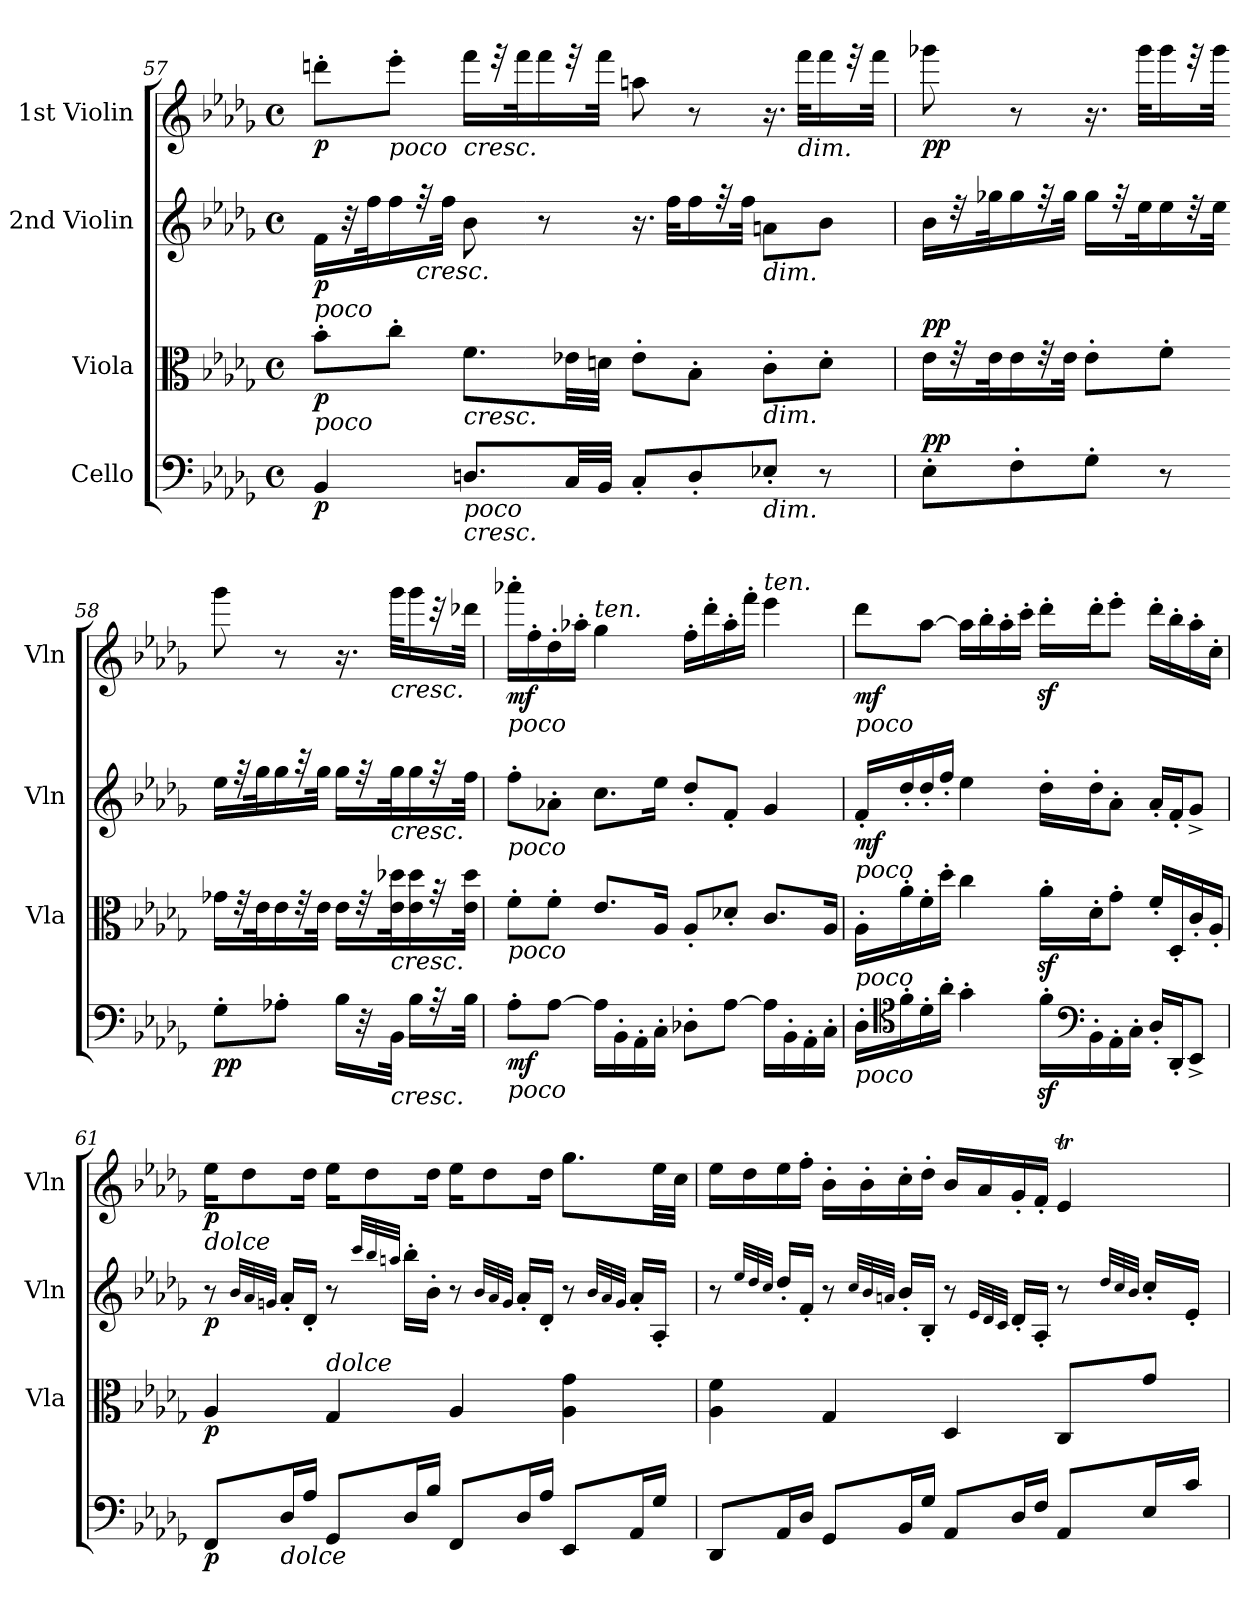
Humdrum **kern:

**kern	**dynam	**kern	**dynam	**kern	**dynam	**kern	**dynam
*part4	*part4	*part3	*part3	*part2	*part2	*part1	*part1
*staff4	*staff4	*staff3	*staff3	*staff2	*staff2	*staff1	*staff1
*I"Cello	*	*I"Viola	*	*I"2nd Violin	*	*I"1st Violin	*
*	*	*I'Vla	*	*I'Vln	*	*I'Vln	*
*clefF4	*	*clefC3	*	*clefG2	*	*clefG2	*
*k[b-e-a-d-g-]	*	*k[b-e-a-d-g-]	*	*k[b-e-a-d-g-]	*	*k[b-e-a-d-g-]	*
*D-:	*	*D-:	*	*D-:	*	*D-:	*
*M4/4	*	*M4/4	*	*M4/4	*	*M4/4	*
*met(c)	*	*met(c)	*	*met(c)	*	*met(c)	*
=57	=57	=57	=57	=57	=57	=57	=57
!	!	!	!	!LO:TX:b:i:t=poco	!	!	!
!	!	!LO:TX:b:i:t=poco	!	!	!	!	!
!	!LO:DY:b	!	!LO:DY:b	!	!LO:DY:b	!	!LO:DY:b
4BB-/	p	8b-'\L	p	16f\LL	p	8dddn'\L	p
.	.	.	.	32r	.	.	.
.	.	.	.	32ff\K	.	.	.
!	!	!	!	!	!	!LO:TX:b:i:t=poco	!
.	.	8cc'\J	.	16ff\	.	8eee-'\J	.
!	!	!	!	!LO:TX:b:i:t=cresc.	!	!	!
.	.	.	.	32r	.	.	.
.	.	.	.	32ff\JJk	.	.	.
!	!	!	!	!	!	!LO:TX:b:i:t=cresc.	!
!	!	!LO:TX:b:i:t=cresc.	!	!	!	!	!
!LO:TX:b:i:t=poco	!	!	!	!	!	!	!
!LO:TX:b:i:t=cresc.	!	!	!	!	!	!	!
8.Dn/L	.	8.f\L	.	8b-\	.	16fff\LL	.
.	.	.	.	.	.	32r	.
.	.	.	.	.	.	32fff\K	.
.	.	.	.	8r	.	16fff\	.
32C/LL	.	32e-X\LL	.	.	.	32r	.
32BB-/JJJ	.	32dn\JJJ	.	.	.	32fff\JJk	.
8C'/L	.	8e-'\L	.	16.r	.	8aan\	.
.	.	.	.	32ff\KLL	.	.	.
8D'/	.	8B-'\J	.	16ff\	.	8r	.
.	.	.	.	32r	.	.	.
.	.	.	.	32ff\JJk	.	.	.
!	!	!	!	!LO:TX:b:i:t=dim.	!	!	!
!	!	!LO:TX:b:i:t=dim.	!	!	!	!	!
!LO:TX:b:i:t=dim.	!	!	!	!	!	!	!
8E-X'/J	.	8c'\L	.	8an\L	.	16.r	.
!	!	!	!	!	!	!LO:TX:b:i:t=dim.	!
.	.	.	.	.	.	32fff\KLL	.
8r	.	8d'\J	.	8b-\J	.	16fff\	.
.	.	.	.	.	.	32r	.
.	.	.	.	.	.	32fff\JJk	.
!!LO:PB:g=z
=58	=58	=58	=58	=58	=58	=58	=58
!	!LO:DY:a	!	!LO:DY:a	!	!	!	!LO:DY:b
8E-'\L	pp	16e-\LL	pp	16b-\LL	.	8ggg-X\	pp
.	.	32r	.	32r	.	.	.
.	.	32e-\K	.	32gg-X\K	.	.	.
8F'\	.	16e-\	.	16gg-\	.	8r	.
.	.	32r	.	32r	.	.	.
.	.	32e-\JJk	.	32gg-\JJk	.	.	.
8G-'\J	.	8e-'\L	.	16gg-\LL	.	16.r	.
.	.	.	.	32r	.	.	.
.	.	.	.	32ee-\K	.	32ggg-\KLL	.
8r	.	8f'\J	.	16ee-\	.	16ggg-\	.
.	.	.	.	32r	.	32r	.
.	.	.	.	32ee-\JJk	.	32ggg-\JJk	.
!!LO:PB:g=z
=58X1-	=58X1-	=58X1-	=58X1-	=58X1-	=58X1-	=58X1-	=58X1-
!	!LO:DY:b	!	!	!	!	!	!
8G-'\L	pp	16g-X\LL	.	16ee-\LL	.	8ggg-\	.
.	.	32r	.	32r	.	.	.
.	.	32e-\K	.	32gg-\K	.	.	.
8A-X'\J	.	16e-\	.	16gg-\	.	8r	.
.	.	32r	.	32r	.	.	.
.	.	32e-\JJk	.	32gg-\JJk	.	.	.
16B-\LL	.	16e-\LL	.	16gg-\LL	.	16.r	.
32r	.	32r	.	32r	.	.	.
!	!	!	!	!	!	!LO:TX:b:i:t=cresc.	!
!	!	!	!	!LO:TX:b:i:t=cresc.	!	!	!
!	!	!LO:TX:b:i:t=cresc.	!	!	!	!	!
!LO:TX:b:i:t=cresc.	!	!	!	!	!	!	!
32BB-\JJk	.	32e-\ 32dd-X\K	.	32gg-\K	.	32ggg-\KLL	.
16B-\LL	.	16e-\ 16dd-\	.	16gg-\	.	16ggg-\	.
32r	.	32r	.	32r	.	32r	.
32B-\JJk	.	32e-\ 32dd-\JJk	.	32ff\JJk	.	32ddd-X\JJk	.
=59	=59	=59	=59	=59	=59	=59	=59
!	!	!	!	!	!	!LO:TX:b:i:t=poco	!
!	!	!	!	!LO:TX:b:i:t=poco	!	!	!
!	!	!LO:TX:b:i:t=poco	!	!	!	!	!
!LO:TX:b:i:t=poco	!	!	!	!	!	!	!
!	!LO:DY:b	!	!LO:DY:b	!	!	!	!
!	!	!	!LO:DY:n=1:a	!	!	!	!LO:DY:b
8A-'\L	mf	8f'\L	mf mf	8ff'\L	.	16aaa-X'\LL	mf
.	.	.	.	.	.	16ff'\	.
[8A-\J	.	8f'\J	.	8a-X'\J	.	16dd-'\	.
.	.	.	.	.	.	16aa-X'\JJ	.
!	!	!	!	!	!	!LO:TX:a:i:t=ten.	!
16A-\LL]	.	8.e-/L	.	8.cc\L	.	4gg-\	.
16BB-'\	.	.	.	.	.	.	.
16AA-'\	.	.	.	.	.	.	.
16C'\JJ	.	16A-/Jk	.	16ee-\Jk	.	.	.
8D-X'\L	.	8A-'/L	.	8dd-'/L	.	16ff'\LL	.
.	.	.	.	.	.	16ddd-'\	.
[8A-\J	.	8d-X'/J	.	8f'/J	.	16aa-'\	.
.	.	.	.	.	.	16fff'\JJ	.
!	!	!	!	!	!	!LO:TX:a:i:t=ten.	!
16A-\LL]	.	8.c/L	.	4g-/	.	4eee-\	.
16BB-'\	.	.	.	.	.	.	.
16AA-'\	.	.	.	.	.	.	.
16C'\JJ	.	16A-/Jk	.	.	.	.	.
!!LO:LB:g=z
=60	=60	=60	=60	=60	=60	=60	=60
!	!	!	!	!	!	!LO:TX:b:i:t=poco	!
!	!	!	!	!LO:TX:b:i:t=poco	!	!	!
!	!	!LO:TX:b:i:t=poco	!	!	!	!	!
!LO:TX:b:i:t=poco	!	!	!	!	!	!	!
!	!LO:DY:b	!	!	!	!	!	!
!	!LO:DY:n=1:a	!	!	!	!LO:DY:b	!	!LO:DY:b
16D-'\LL	mf mf	16A-'\LL	.	16f'/LL	mf	8ddd-\L	mf
*clefC4	*	*	*	*	*	*	*
16f'\	.	16a-'\	.	16dd-'/	.	.	.
16d-'\	.	16f'\	.	16dd-'/	.	[8aa-\J	.
16a-'\JJ	.	16dd-'\JJ	.	16ff'/JJ	.	.	.
4g-'\	.	4cc\	.	4ee-\	.	16aa-\LL]	.
.	.	.	.	.	.	16bb-'\	.
.	.	.	.	.	.	16aa-'\	.
.	.	.	.	.	.	16ccc'\JJ	.
16fz>'\LL	.	16a-z>'\LL	.	16dd-'\LL	.	16ddd-z<'\LL	.
*clefF4	*	*	*	*	*	*	*
16BB-'\	.	16d-'\J	.	16dd-'\J	.	16ddd-'\J	.
16AA-'\	.	8g-'\J	.	8a-'\J	.	8eee-'\J	.
16C'\JJ	.	.	.	.	.	.	.
16D-'/LL	.	16f'/LL	.	16a-'/LL	.	16ddd-'\LL	.
16DD-'/J	.	16D-'/	.	16f'/J	.	16bb-'\	.
8EE-^/J	.	16c'/	.	8g-^/J	.	16aa-'\	.
.	.	16A-'/JJ	.	.	.	16cc'\JJ	.
!!LO:LB:g=z
=61	=61	=61	=61	=61	=61	=61	=61
!	!	!	!	!	!	!LO:TX:b:i:t=dolce	!
!	!LO:DY:b	!	!LO:DY:b	!	!LO:DY:b	!	!LO:DY:b
8FF/L	p	4A-/	p	8r	p	16ee-\KL	p
.	.	.	.	.	.	8dd-\	.
.	.	.	.	32qb-/LLL	.	.	.
.	.	.	.	32qa-/	.	.	.
.	.	.	.	32qgn/JJJ	.	.	.
!LO:TX:b:i:t=dolce	!	!	!	!	!	!	!
16D-/L	.	.	.	16a-'/LL	.	.	.
16A-/JJ	.	.	.	16d-'/JJ	.	16dd-\Jk	.
!	!	!LO:TX:a:i:t=dolce	!	!	!	!	!
8GG-/L	.	4G-/	.	8r	.	16ee-\KL	.
.	.	.	.	.	.	8dd-\	.
.	.	.	.	32qccc/LLL	.	.	.
.	.	.	.	32qbb-/	.	.	.
.	.	.	.	32qaan/JJJ	.	.	.
16D-/L	.	.	.	16bb-'\LL	.	.	.
16B-/JJ	.	.	.	16b-'\JJ	.	16dd-\Jk	.
8FF/L	.	4A-/	.	8r	.	16ee-\KL	.
.	.	.	.	.	.	8dd-\	.
.	.	.	.	32qb-/LLL	.	.	.
.	.	.	.	32qa-/	.	.	.
.	.	.	.	32qg/JJJ	.	.	.
16D-/L	.	.	.	16a-'/LL	.	.	.
16A-/JJ	.	.	.	16d-'/JJ	.	16dd-\Jk	.
8EE-/L	.	4A-\ 4g-\	.	8r	.	8.gg-\L	.
.	.	.	.	32qb-/LLL	.	.	.
.	.	.	.	32qa-/	.	.	.
.	.	.	.	32qg/JJJ	.	.	.
16AA-/L	.	.	.	16a-'/LL	.	.	.
16G-/JJ	.	.	.	16A-'/JJ	.	32ee-\LL	.
.	.	.	.	.	.	32cc\JJJ	.
=62	=62	=62	=62	=62	=62	=62	=62
*	*	*	*	*	*	*^	*
8DD-/L	.	4A-\ 4f\	.	8r	.	16ee-\LL	2.ryy	.
.	.	.	.	.	.	16dd-\	.	.
.	.	.	.	32qee-/LLL	.	.	.	.
.	.	.	.	32qdd-/	.	.	.	.
.	.	.	.	32qcc/JJJ	.	.	.	.
16AA-/L	.	.	.	16dd-'/LL	.	16ee-\	.	.
16D-/JJ	.	.	.	16f'/JJ	.	16ff'\JJ	.	.
8GG-/L	.	4G-/	.	8r	.	16b-'\LL	.	.
.	.	.	.	.	.	16b-'\	.	.
.	.	.	.	32qcc/LLL	.	.	.	.
.	.	.	.	32qb-/	.	.	.	.
.	.	.	.	32qan/JJJ	.	.	.	.
16BB-/L	.	.	.	16b-'/LL	.	16cc'\	.	.
16G-/JJ	.	.	.	16B-'/JJ	.	16dd-'\JJ	.	.
8AA-/L	.	4D-/	.	8r	.	16b-/LL	.	.
.	.	.	.	.	.	16a-/	.	.
.	.	.	.	32qe-/LLL	.	.	.	.
.	.	.	.	32qd-/	.	.	.	.
.	.	.	.	32qc/JJJ	.	.	.	.
16D-/L	.	.	.	16d-'/LL	.	16g-'/	.	.
16F/JJ	.	.	.	16A-'/JJ	.	16f'/JJ	.	.
8AA-/L	.	8C/L	.	8r	.	4e-T/	32e-/LLLyy	.
.	.	.	.	.	.	.	32f/yy	.
.	.	.	.	.	.	.	32e-/yy	.
.	.	.	.	.	.	.	32f/yy	.
.	.	.	.	32qdd-/LLL	.	.	.	.
.	.	.	.	32qcc/	.	.	.	.
.	.	.	.	32qb-/JJJ	.	.	.	.
16E-/L	.	8g-/J	.	16cc'/LL	.	.	32e-/yy	.
.	.	.	.	.	.	.	32f/yy	.
16c/JJ	.	.	.	16e-'/JJ	.	.	32d-/yy	.
.	.	.	.	.	.	.	32e-/JJJyy	.
*	*	*	*	*	*	*v	*v	*
=	=	=	=	=	=	=	=
*-	*-	*-	*-	*-	*-	*-	*-
